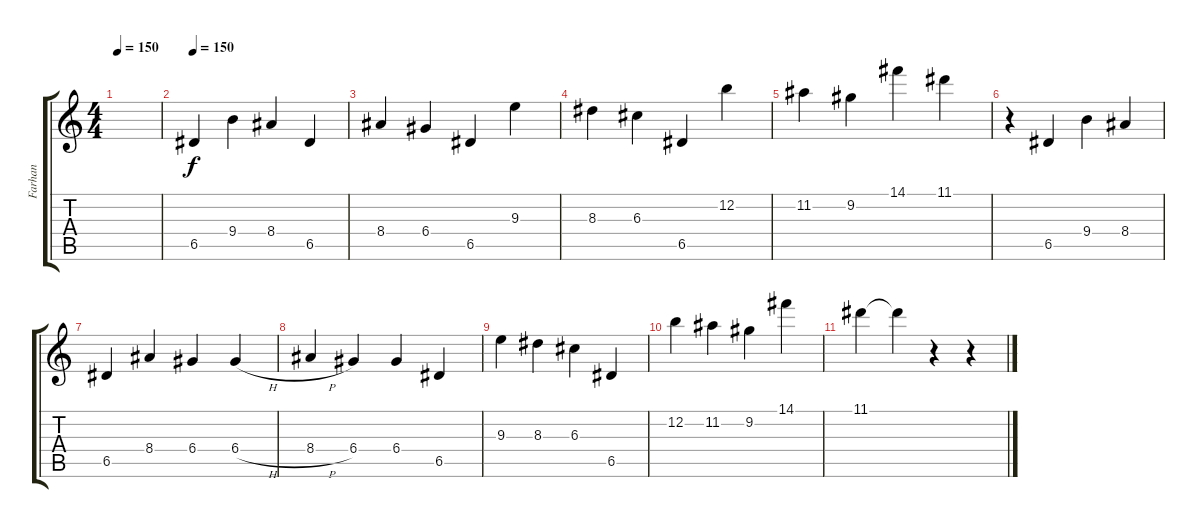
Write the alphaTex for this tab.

\track ("Farhan" "Farhan") {instrument electricguitarclean}
\staff {score tabs}
\tuning (E4 B3 G3 D3 A2 E2) {hide}
\ts (4 4)
\tempo 150
\clef g2
\ks c
|
\tempo 150
6.5.4{volume 9} 9.4.4 8.4.4 6.5.4 |
8.4.4 6.4.4 6.5.4 9.3.4 |
8.3.4 6.3.4 6.5.4 12.2.4 |
11.2.4 9.2.4 14.1.4 11.1.4 |
r.4 6.5.4 9.4.4 8.4.4 |
6.5.4 8.4.4 6.4.4 6.4{h}.4 |
8.4{h}.4 6.4.4 6.4.4 6.5.4 |
9.3.4 8.3.4 6.3.4 6.5.4 |
12.2.4 11.2.4 9.2.4 14.1.4 |
11.1.4 11.1{t}.4 r.4 r.4
